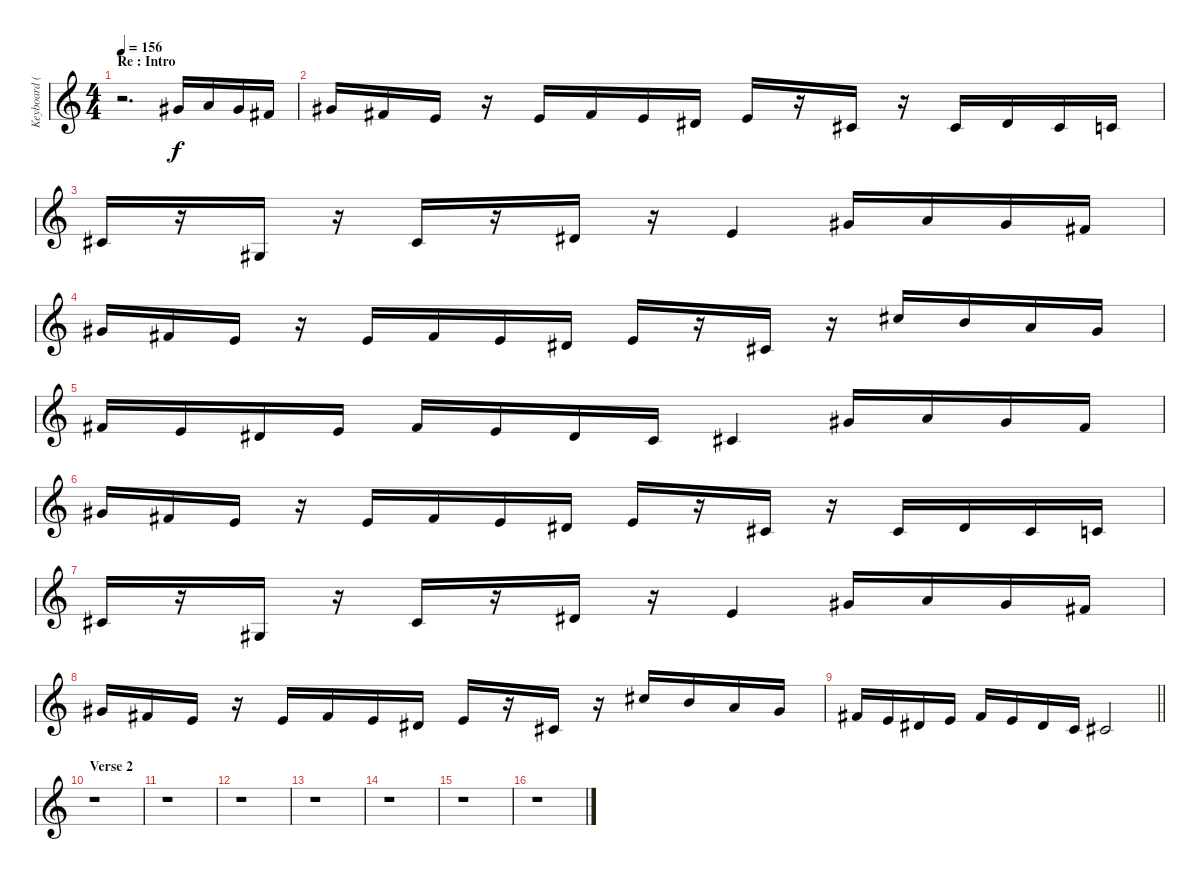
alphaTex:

\track ("Keyboard (Andy C)" "Keyboard (") {instrument harpsichord}
\staff {score}
\tuning (Eb4 Bb3 Gb3 Db3 Ab2 Eb2) {hide}
\ts (4 4)
\section ("" "Re : Intro")
\tempo 156
\clef g2
\ks c
r.2{d dy f} 10.2.16 11.2.16 10.2.16 8.2.16 |
10.2.16 8.2.16 10.3.16 r.16 10.3.16 12.3.16 10.3.16 9.3.16 10.3.16 r.16 12.4.16 r.16 12.4.16 14.4.16 12.4.16 11.4.16 |
12.4.16 r.16 12.5.16 r.16 12.4.16 r.16 9.3.16 r.16 10.3.4 10.2.16 11.2.16 10.2.16 8.2.16 |
10.2.16 8.2.16 10.3.16 r.16 10.3.16 12.3.16 10.3.16 9.3.16 10.3.16 r.16 12.4.16 r.16 10.1.16 8.1.16 6.1.16 10.2.16 |
8.2.16 6.2.16 9.3.16 6.2.16 8.2.16 6.2.16 9.3.16 6.3.16 7.3.4 10.2.16 11.2.16 10.2.16 8.2.16 |
10.2.16 8.2.16 10.3.16 r.16 10.3.16 12.3.16 10.3.16 9.3.16 10.3.16 r.16 12.4.16 r.16 12.4.16 14.4.16 12.4.16 11.4.16 |
12.4.16 r.16 12.5.16 r.16 12.4.16 r.16 9.3.16 r.16 10.3.4 10.2.16 11.2.16 10.2.16 8.2.16 |
10.2.16 8.2.16 10.3.16 r.16 10.3.16 12.3.16 10.3.16 9.3.16 10.3.16 r.16 12.4.16 r.16 10.1.16 8.1.16 6.1.16 10.2.16 |
\barLineRight lightlight
8.2.16 6.2.16 9.3.16 6.2.16 8.2.16 6.2.16 9.3.16 6.3.16 7.3.2 |
\section ("" "Verse 2")
r.1 |
r.1 |
r.1 |
r.1 |
r.1 |
r.1 |
r.1
